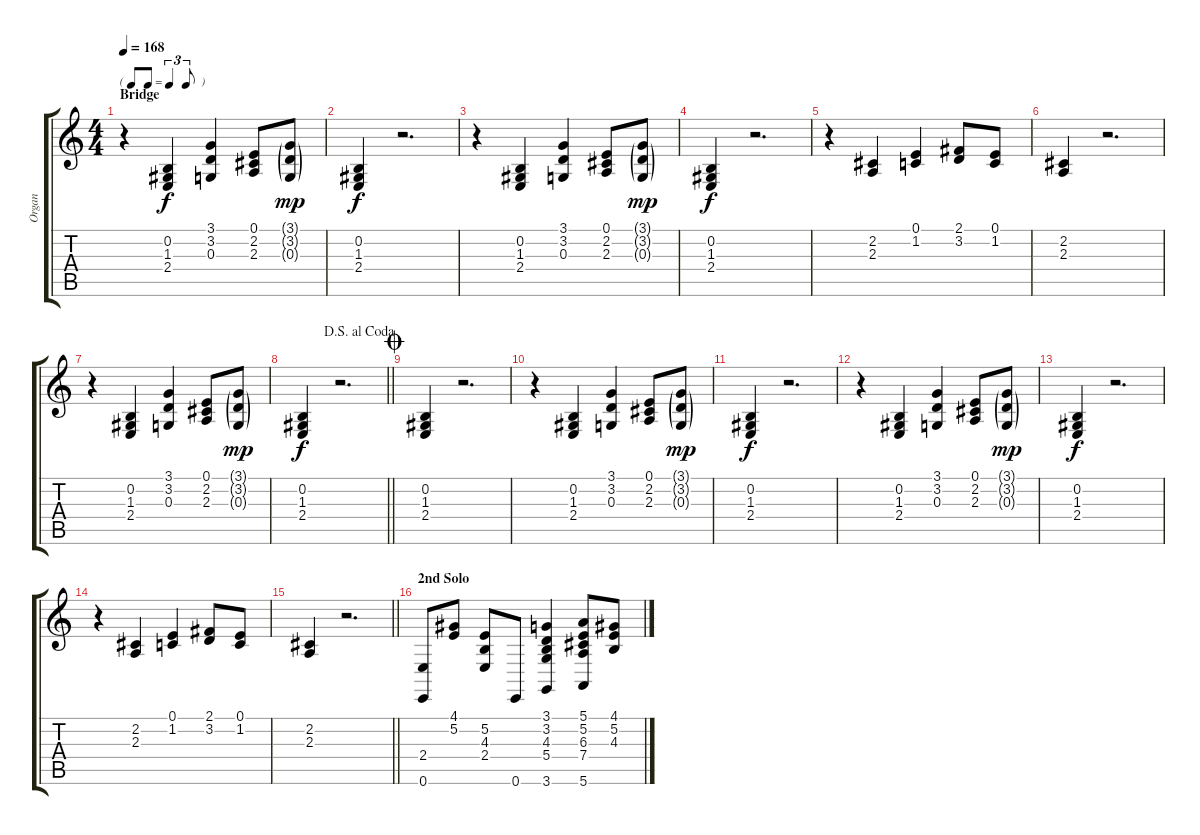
\track ("Organ" "Organ") {instrument percussiveorgan}
\staff {score tabs}
\tuning (E4 B3 G3 D3 A2 E2) {hide}
\ts (4 4)
\tf triplet8th
\section ("" "Bridge")
\tempo 168
\clef g2
\ks c
r.4{dy mp} (0.2 1.3 2.4).4{dy f} (3.1 3.2 0.3).4 (0.1 2.2 2.3).8 (3.1{g} 3.2{g} 0.3{g}).8{dy mp} |
(0.2 1.3 2.4).4{dy f} r.2{d} |
r.4 (0.2 1.3 2.4).4 (3.1 3.2 0.3).4 (0.1 2.2 2.3).8 (3.1{g} 3.2{g} 0.3{g}).8{dy mp} |
(0.2 1.3 2.4).4{dy f} r.2{d} |
r.4 (2.2 2.3).4 (0.1 1.2).4 (2.1 3.2).8 (0.1 1.2).8 |
(2.2 2.3).4 r.2{d} |
r.4 (0.2 1.3 2.4).4 (3.1 3.2 0.3).4 (0.1 2.2 2.3).8 (3.1{g} 3.2{g} 0.3{g}).8{dy mp} |
\jump dalsegnoalcoda
\barLineRight lightlight
(0.2 1.3 2.4).4{dy f} r.2{d} |
\jump coda
(0.2 1.3 2.4).4 r.2{d} |
r.4 (0.2 1.3 2.4).4 (3.1 3.2 0.3).4 (0.1 2.2 2.3).8 (3.1{g} 3.2{g} 0.3{g}).8{dy mp} |
(0.2 1.3 2.4).4{dy f} r.2{d} |
r.4 (0.2 1.3 2.4).4 (3.1 3.2 0.3).4 (0.1 2.2 2.3).8 (3.1{g} 3.2{g} 0.3{g}).8{dy mp} |
(0.2 1.3 2.4).4{dy f} r.2{d} |
r.4 (2.2 2.3).4 (0.1 1.2).4 (2.1 3.2).8 (0.1 1.2).8 |
\barLineRight lightlight
(2.2 2.3).4 r.2{d} |
\section ("" "2nd Solo")
(2.4 0.6).8 (4.1 5.2).8 (5.2 4.3 2.4).8 0.6.8 (3.1 3.2 4.3 5.4 3.6).4 (5.1 5.2 6.3 7.4 5.6).8 (4.1 5.2 4.3).8
